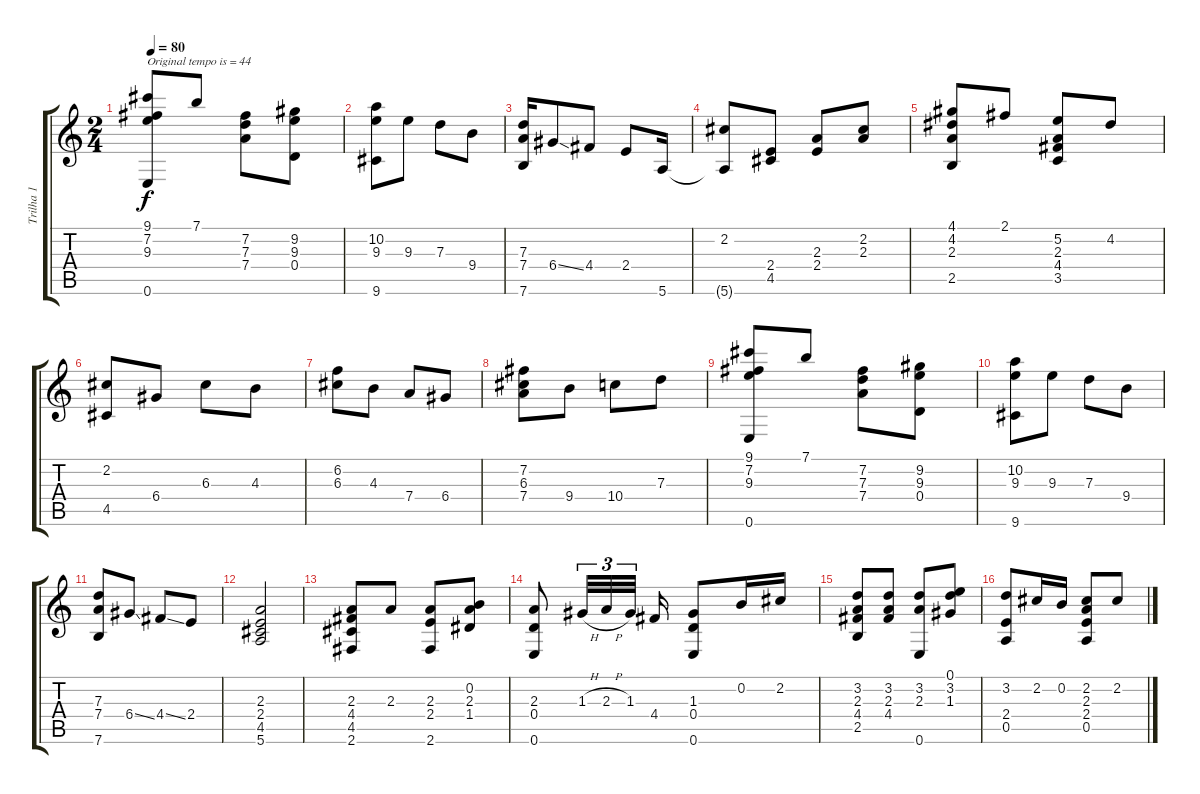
\track ("Trilha 1" "Trilha 1") {instrument acousticguitarnylon}
\staff {score tabs}
\tuning (E4 B3 G3 D3 A2 E2) {hide}
\ts (2 4)
\tempo 80
\clef g2
\ks c
(9.1 7.2 9.3 0.6).8{txt "Original tempo is = 44" dy f instrument acousticguitarnylon} 7.1.8 (7.2 7.3 7.4).8 (9.2 9.3 0.4).8 |
(10.2 9.3 9.6).8 9.3.8 7.3.8 9.4.8 |
(7.3 7.4 7.6).16 6.4{ss}.8 4.4.8 2.4.8 5.6.16 |
(2.2 5.6{t}).8 (2.4 4.5).8 (2.3 2.4).8 (2.2 2.3).8 |
(4.1 4.2 2.3 2.5).8 2.1.8 (5.2 2.3 4.4 3.5).8 4.2.8 |
(2.2 4.5).8 6.4.8 6.3.8 4.3.8 |
(6.2 6.3).8 4.3.8 7.4.8 6.4.8 |
(7.2 6.3 7.4).8 9.4.8 10.4.8 7.3.8 |
(9.1 7.2 9.3 0.6).8 7.1.8 (7.2 7.3 7.4).8 (9.2 9.3 0.4).8 |
(10.2 9.3 9.6).8 9.3.8 7.3.8 9.4.8 |
(7.3 7.4 7.6).8 6.4{ss}.8 4.4{ss}.8 2.4.8 |
(2.3 2.4 4.5 5.6).2 |
(2.3 4.4 4.5 2.6).8 2.3.8 (2.3 2.4 2.6).8 (0.2 2.3 1.4).8 |
(2.3 0.4 0.6).8 1.3{h}.32{tu (3 2)} 2.3{h}.32{tu (3 2)} 1.3.32{tu (3 2)} 4.4.16 (1.3 0.4 0.6).8 0.2.16 2.2.16 |
(3.2 2.3 4.4 2.5).8 (3.2 2.3 4.4).8 (3.2 2.3 0.6).8 (0.1 3.2 1.3).8 |
(3.2 2.4 0.5).8 2.2.16 0.2.16 (2.2 2.3 2.4 0.5).8 2.2{ss}.8
